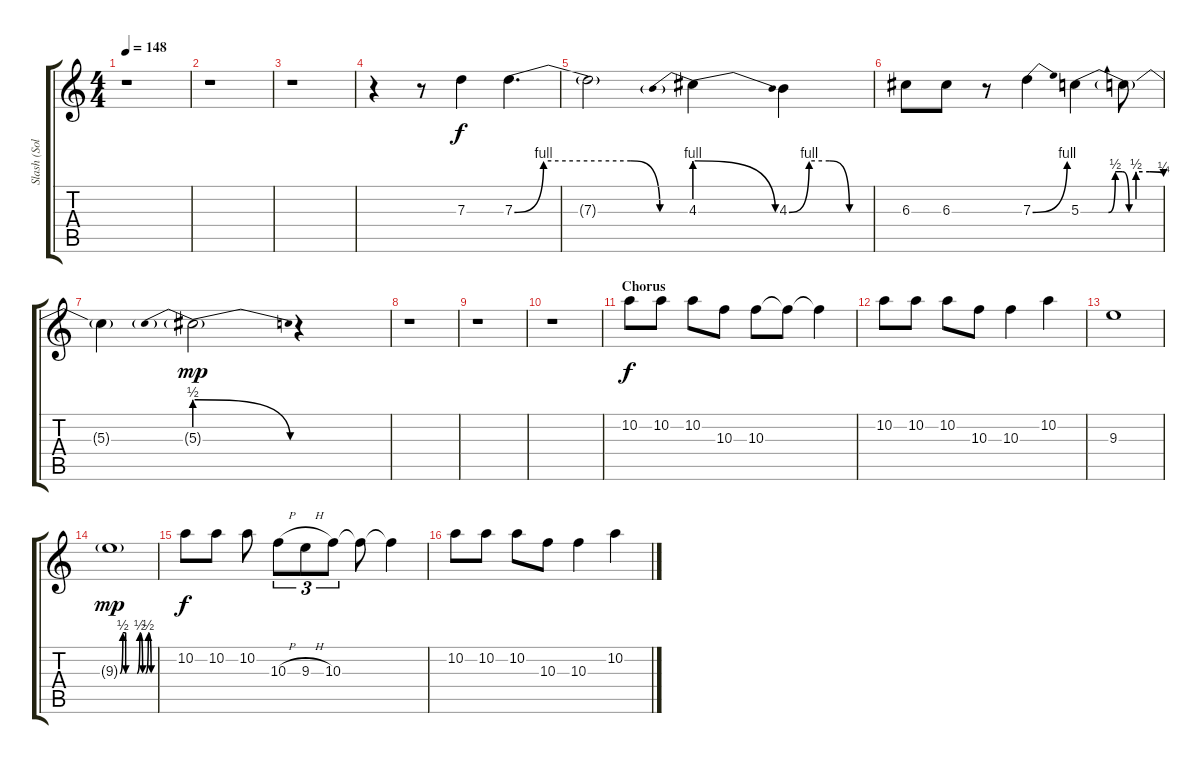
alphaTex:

\track ("Slash (Solos and Licks)" "Slash (Sol") {instrument overdrivenguitar}
\staff {score tabs}
\tuning (E4 B3 G3 D3 A2 E2) {hide}
\ts (4 4)
\tempo 148
\clef g2
\ks c
r.1{dy mf} |
r.1 |
r.1 |
r.4 r.8 7.3.4{dy f} 7.3{be (custom 0 0 10 4 30 4 40 4 50 0 60 0)}.4{d} |
7.3{t}.2 4.3{be (prebendrelease 0 4 60 0)}.4 4.3{be (custom 0 0 15 4 30 4 45 0 60 0)}.4 |
6.3.8 6.3.8 r.8 7.3{be (bend 0 0 60 4)}.4 5.3{be (custom 0 0 10 0 15 0 20 0 25 2 30 2 30 2 35 0 35 0 40 0 40 2 50 2 60 1)}.4 5.3{t}.8 |
5.3{t}.4 5.3{be (prebendrelease 0 2 60 0) g}.2{dy mp} r.4 |
r.1 |
r.1 |
r.1 |
\section ("" "Chorus")
10.2.8{dy f volume 12} 10.2.8 10.2.8 10.3.8 10.3.8 10.3{t}.8 10.3{t}.4 |
10.2.8 10.2.8 10.2.8 10.3.8 10.3.4 10.2.4 |
9.3.1 |
9.3{be (custom 0 0 5 2 10 2 10 0 30 0 35 2 35 2 40 0 45 0 50 2 50 2 55 0 60 0) g}.1{dy mp} |
10.2.8{dy f} 10.2.8 10.2.8 10.3{h}.8{tu (3 2)} 9.3{h}.8{tu (3 2)} 10.3.8{tu (3 2)} 10.3{t}.8 10.3{t}.4 |
10.2.8 10.2.8 10.2.8 10.3.8 10.3.4 10.2.4
